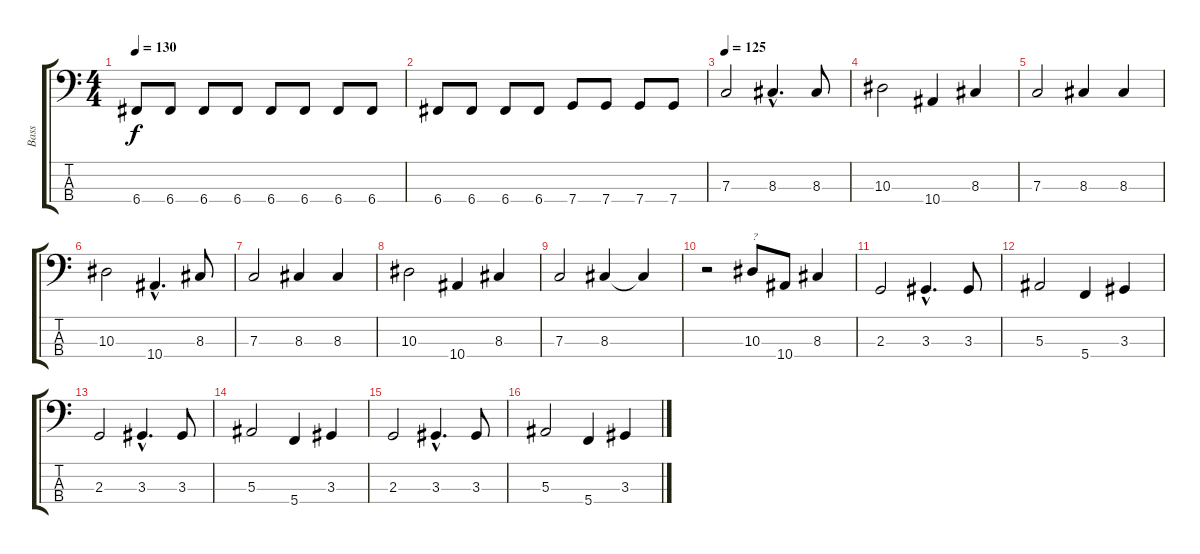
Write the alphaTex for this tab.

\track ("Bass" "Bass") {instrument electricbasspick}
\staff {score tabs}
\tuning (Eb2 Bb1 F1 C1) {hide}
\ts (4 4)
\tempo 130
\clef f4
\ks c
6.4.8{dy f} 6.4.8 6.4.8 6.4.8 6.4.8 6.4.8 6.4.8 6.4.8 |
6.4.8 6.4.8 6.4.8 6.4.8 7.4.8 7.4.8 7.4.8 7.4.8 |
\tempo 125
7.3.2 8.3{hac}.4{d} 8.3.8 |
10.3.2 10.4.4 8.3.4 |
7.3.2 8.3.4 8.3.4 |
10.3.2 10.4{hac}.4{d} 8.3.8 |
7.3.2 8.3.4 8.3.4 |
10.3.2 10.4.4 8.3.4 |
7.3.2 8.3.4 8.3{t}.4 |
r.2 10.3.8{txt "?"} 10.4.8 8.3.4 |
2.3.2 3.3{hac}.4{d} 3.3.8 |
5.3.2 5.4.4 3.3.4 |
2.3.2 3.3{hac}.4{d} 3.3.8 |
5.3.2 5.4.4 3.3.4 |
2.3.2 3.3{hac}.4{d} 3.3.8 |
5.3.2 5.4.4 3.3.4
